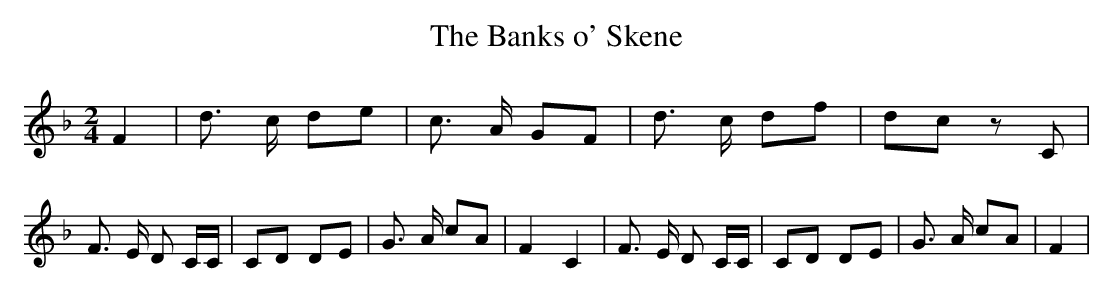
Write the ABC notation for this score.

X:1
T:The Banks o' Skene
M:2/4
L:1/8
K:F
 F2| d3/2 c/2 de| c3/2- A/2 GF| d3/2 c/2 df|d-c z C| F3/2 E/2 D C/2C/2|\
 CD DE| G3/2 A/2 cA| F2 C2| F3/2 E/2 D C/2C/2| CD DE| G3/2 A/2 cA|\
 F2|
